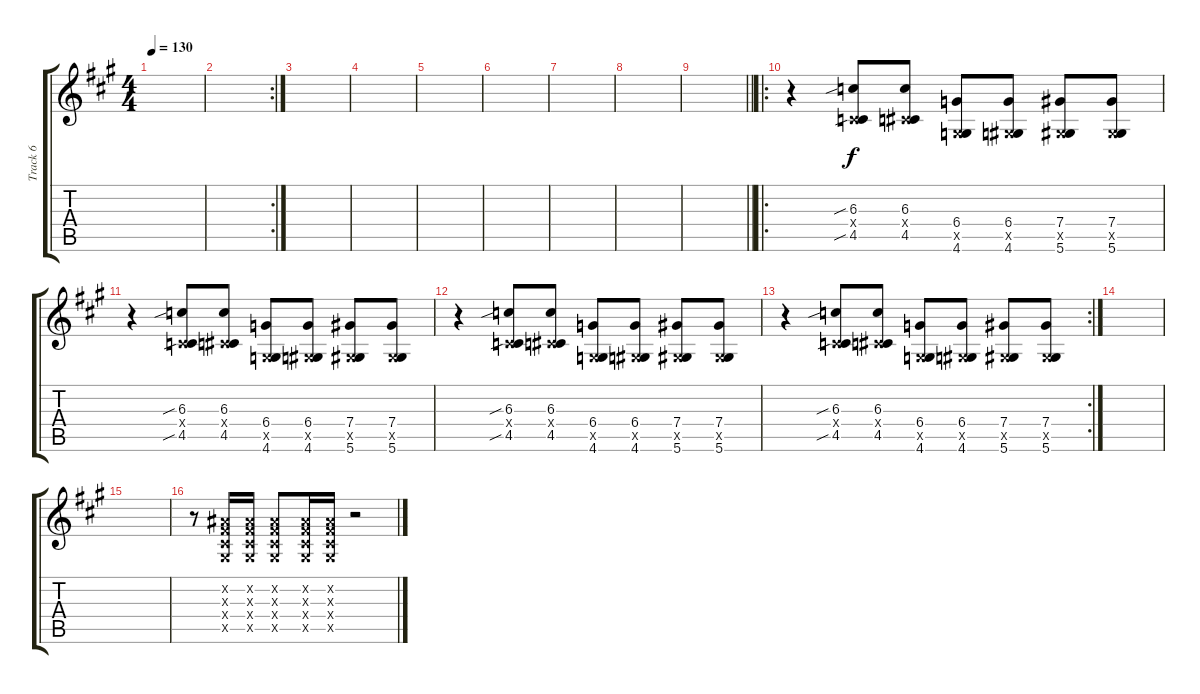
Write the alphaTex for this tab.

\track ("Track 6" "Track 6") {instrument overdrivenguitar}
\staff {score tabs}
\tuning (Eb4 Bb3 Gb3 Db3 Ab2 Eb2) {hide}
\ts (4 4)
\tempo 130
\clef g2
\ks a
|
\rc 2
|
|
|
|
|
|
|
\barLineRight lightlight
|
\ro
r.4 (6.3{sib} 0.4{x} 4.5{sib}).8 (6.3 0.4{x} 4.5).8 (6.4 0.5{x} 4.6).8 (6.4 0.5{x} 4.6).8 (7.4 0.5{x} 5.6).8 (7.4 0.5{x} 5.6).8 |
r.4 (6.3{sib} 0.4{x} 4.5{sib}).8 (6.3 0.4{x} 4.5).8 (6.4 0.5{x} 4.6).8 (6.4 0.5{x} 4.6).8 (7.4 0.5{x} 5.6).8 (7.4 0.5{x} 5.6).8 |
r.4 (6.3{sib} 0.4{x} 4.5{sib}).8 (6.3 0.4{x} 4.5).8 (6.4 0.5{x} 4.6).8 (6.4 0.5{x} 4.6).8 (7.4 0.5{x} 5.6).8 (7.4 0.5{x} 5.6).8 |
\rc 2
r.4 (6.3{sib} 0.4{x} 4.5{sib}).8 (6.3 0.4{x} 4.5).8 (6.4 0.5{x} 4.6).8 (6.4 0.5{x} 4.6).8 (7.4 0.5{x} 5.6).8 (7.4 0.5{x} 5.6).8 |
|
|
r.8 (0.2{x} 0.3{x} 0.4{x} 0.5{x}).16 (0.2{x} 0.3{x} 0.4{x} 0.5{x}).16 (0.2{x} 0.3{x} 0.4{x} 0.5{x}).8 (0.2{x} 0.3{x} 0.4{x} 0.5{x}).16 (0.2{x} 0.3{x} 0.4{x} 0.5{x}).16 r.2
